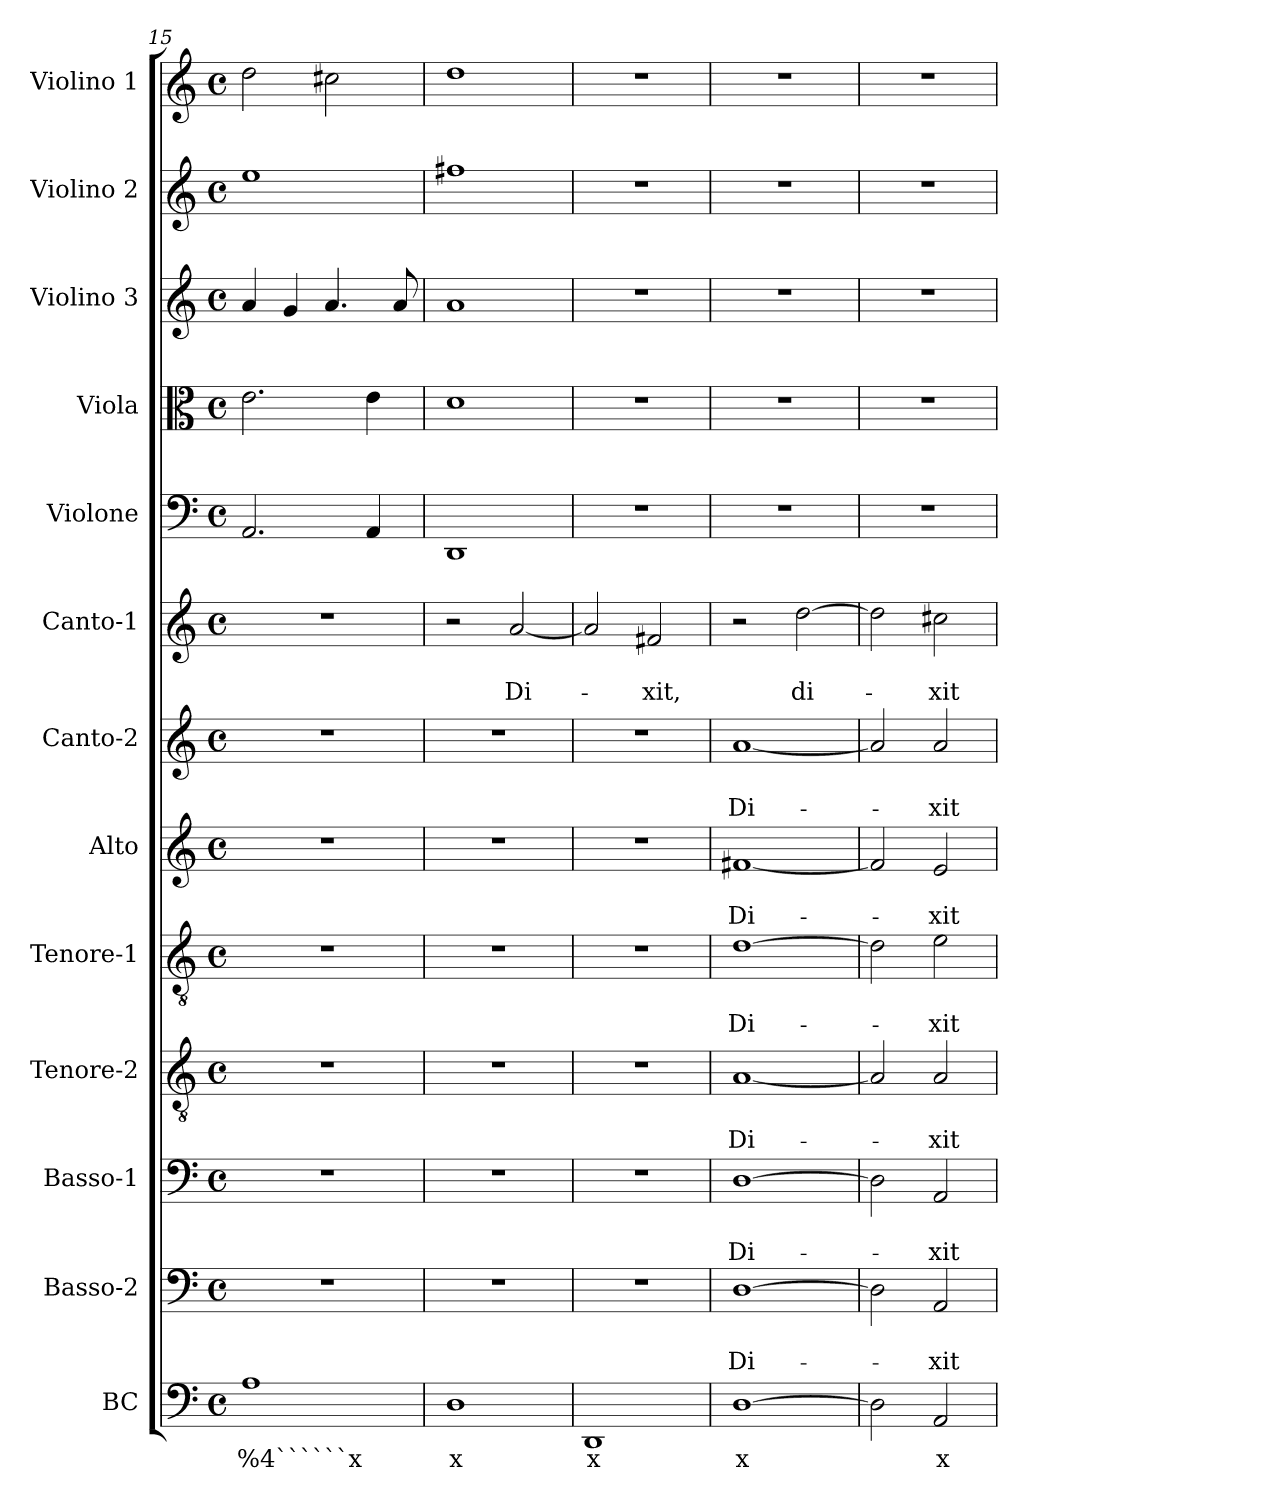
**kern	**text	**kern	**text	**text	**kern	**text	**text	**kern	**text	**text	**kern	**text	**text	**kern	**text	**text	**kern	**text	**text	**kern	**text	**text	**kern	**kern	**kern	**kern	**kern
*part13	*part13	*part12	*part12	*part12	*part11	*part11	*part11	*part10	*part10	*part10	*part9	*part9	*part9	*part8	*part8	*part8	*part7	*part7	*part7	*part6	*part6	*part6	*part5	*part4	*part3	*part2	*part1
*staff13	*staff13	*staff12	*staff12	*staff12	*staff11	*staff11	*staff11	*staff10	*staff10	*staff10	*staff9	*staff9	*staff9	*staff8	*staff8	*staff8	*staff7	*staff7	*staff7	*staff6	*staff6	*staff6	*staff5	*staff4	*staff3	*staff2	*staff1
*I"BC	*	*I"Basso-2	*	*	*I"Basso-1	*	*	*I"Tenore-2	*	*	*I"Tenore-1	*	*	*I"Alto	*	*	*I"Canto-2	*	*	*I"Canto-1	*	*	*I"Violone	*I"Viola	*I"Violino 3	*I"Violino 2	*I"Violino 1
*I'Bc	*	*I'B2	*	*	*I'B1	*	*	*I'T2	*	*	*I'T1	*	*	*I'A	*	*	*I'C2	*	*	*I'C1	*	*	*	*I'Va	*I'V3	*I'V2	*I'V1
*clefF4	*	*clefF4	*	*	*clefF4	*	*	*clefGv2	*	*	*clefGv2	*	*	*clefG2	*	*	*clefG2	*	*	*clefG2	*	*	*clefF4	*clefC3	*clefG2	*clefG2	*clefG2
*k[]	*	*k[]	*	*	*k[]	*	*	*k[]	*	*	*k[]	*	*	*k[]	*	*	*k[]	*	*	*k[]	*	*	*k[]	*k[]	*k[]	*k[]	*k[]
*C:	*	*C:	*	*	*C:	*	*	*C:	*	*	*C:	*	*	*C:	*	*	*C:	*	*	*C:	*	*	*C:	*C:	*C:	*C:	*C:
*M4/4	*	*M4/4	*	*	*M4/4	*	*	*M4/4	*	*	*M4/4	*	*	*M4/4	*	*	*M4/4	*	*	*M4/4	*	*	*M4/4	*M4/4	*M4/4	*M4/4	*M4/4
*met(c)	*	*met(c)	*	*	*met(c)	*	*	*met(c)	*	*	*met(c)	*	*	*met(c)	*	*	*met(c)	*	*	*met(c)	*	*	*met(c)	*met(c)	*met(c)	*met(c)	*met(c)
=15	=15	=15	=15	=15	=15	=15	=15	=15	=15	=15	=15	=15	=15	=15	=15	=15	=15	=15	=15	=15	=15	=15	=15	=15	=15	=15	=15
!	!LO:LY:b	!	!	!	!	!	!	!	!	!	!	!	!	!	!	!	!	!	!	!	!	!	!	!	!	!	!
1A	%4``````x	1r	.	.	1r	.	.	1r	.	.	1r	.	.	1r	.	.	1r	.	.	1r	.	.	2.AA/	2.e\	4a/	1ee	2dd\
.	.	.	.	.	.	.	.	.	.	.	.	.	.	.	.	.	.	.	.	.	.	.	.	.	4g/	.	.
.	.	.	.	.	.	.	.	.	.	.	.	.	.	.	.	.	.	.	.	.	.	.	.	.	4.a/	.	2cc#X\
.	.	.	.	.	.	.	.	.	.	.	.	.	.	.	.	.	.	.	.	.	.	.	4AA/	4e\	.	.	.
.	.	.	.	.	.	.	.	.	.	.	.	.	.	.	.	.	.	.	.	.	.	.	.	.	8a/	.	.
!!LO:PB:g=z
=16	=16	=16	=16	=16	=16	=16	=16	=16	=16	=16	=16	=16	=16	=16	=16	=16	=16	=16	=16	=16	=16	=16	=16	=16	=16	=16	=16
!	!LO:LY:b	!	!	!	!	!	!	!	!	!	!	!	!	!	!	!	!	!	!	!	!	!	!	!	!	!	!
1D	x	1r	.	.	1r	.	.	1r	.	.	1r	.	.	1r	.	.	1r	.	.	2r	.	.	1DD	1d	1a	1ff#X	1dd
!	!	!	!	!	!	!	!	!	!	!	!	!	!	!	!	!	!	!	!	!	!	!LO:LY:b	!	!	!	!	!
.	.	.	.	.	.	.	.	.	.	.	.	.	.	.	.	.	.	.	.	[2a/	.	Di-	.	.	.	.	.
=17	=17	=17	=17	=17	=17	=17	=17	=17	=17	=17	=17	=17	=17	=17	=17	=17	=17	=17	=17	=17	=17	=17	=17	=17	=17	=17	=17
!	!LO:LY:b	!	!	!	!	!	!	!	!	!	!	!	!	!	!	!	!	!	!	!	!	!	!	!	!	!	!
1DD	x	1r	.	.	1r	.	.	1r	.	.	1r	.	.	1r	.	.	1r	.	.	2a/]	.	.	1r	1r	1r	1r	1r
!	!	!	!	!	!	!	!	!	!	!	!	!	!	!	!	!	!	!	!	!	!	!LO:LY:b	!	!	!	!	!
.	.	.	.	.	.	.	.	.	.	.	.	.	.	.	.	.	.	.	.	2f#X/	.	-xit,	.	.	.	.	.
=18	=18	=18	=18	=18	=18	=18	=18	=18	=18	=18	=18	=18	=18	=18	=18	=18	=18	=18	=18	=18	=18	=18	=18	=18	=18	=18	=18
!	!LO:LY:b	!	!	!LO:LY:b	!	!	!LO:LY:b	!	!	!LO:LY:b	!	!	!LO:LY:b	!	!	!LO:LY:b	!	!	!LO:LY:b	!	!	!	!	!	!	!	!
[1D	x	[1D	.	Di-	[1D	.	Di-	[1A	.	Di-	[1d	.	Di-	[1f#X	.	Di-	[1a	.	Di-	2r	.	.	1r	1r	1r	1r	1r
!	!	!	!	!	!	!	!	!	!	!	!	!	!	!	!	!	!	!	!	!	!	!LO:LY:b	!	!	!	!	!
.	.	.	.	.	.	.	.	.	.	.	.	.	.	.	.	.	.	.	.	[2dd\	.	di-	.	.	.	.	.
=19	=19	=19	=19	=19	=19	=19	=19	=19	=19	=19	=19	=19	=19	=19	=19	=19	=19	=19	=19	=19	=19	=19	=19	=19	=19	=19	=19
2D\]	.	2D\]	.	.	2D\]	.	.	2A/]	.	.	2d\]	.	.	2f#/]	.	.	2a/]	.	.	2dd\]	.	.	1r	1r	1r	1r	1r
!	!LO:LY:b	!	!	!LO:LY:b	!	!	!LO:LY:b	!	!	!LO:LY:b	!	!	!LO:LY:b	!	!	!LO:LY:b	!	!	!LO:LY:b	!	!	!LO:LY:b	!	!	!	!	!
2AA/	x	2AA/	.	-xit	2AA/	.	-xit	2A/	.	-xit	2e\	.	-xit	2e/	.	-xit	2a/	.	-xit	2cc#X\	.	-xit	.	.	.	.	.
=	=	=	=	=	=	=	=	=	=	=	=	=	=	=	=	=	=	=	=	=	=	=	=	=	=	=	=
*-	*-	*-	*-	*-	*-	*-	*-	*-	*-	*-	*-	*-	*-	*-	*-	*-	*-	*-	*-	*-	*-	*-	*-	*-	*-	*-	*-
